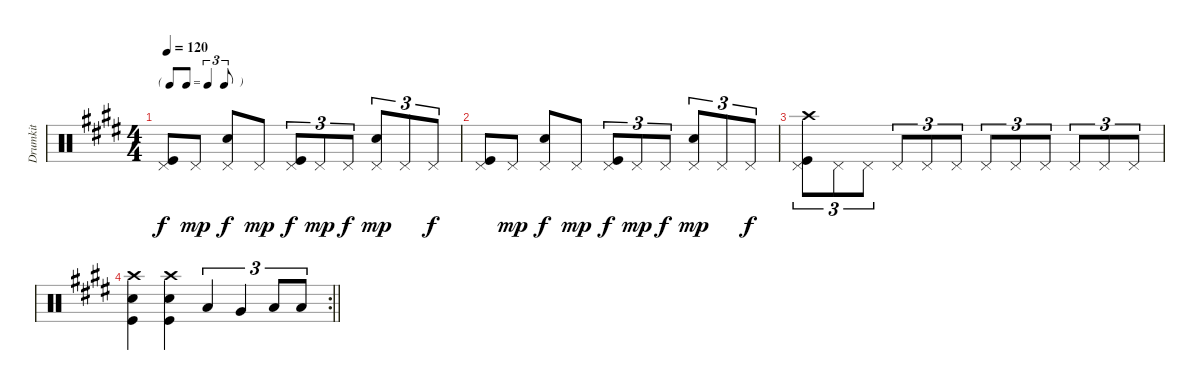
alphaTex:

\track ("Drumkit" "Drumkit") {mute instrument percussion}
\staff {score}
\articulation defaults
\ts (4 4)
\tf triplet8th
\tempo 120
\clef neutral
\ks e
("Pedal Hi-Hat (hit)" "Kick (hit)").8{dy f} "Pedal Hi-Hat (hit)".8{dy mp} ("Pedal Hi-Hat (hit)" "Snare (hit) 2").8{dy f} "Pedal Hi-Hat (hit)".8{dy mp} ("Pedal Hi-Hat (hit)" "Kick (hit)").8{tu (3 2) dy f} "Pedal Hi-Hat (hit)".8{tu (3 2) dy mp} "Pedal Hi-Hat (hit)".8{tu (3 2) dy f} ("Pedal Hi-Hat (hit)" "Snare (hit) 2").8{tu (3 2) dy mp} "Pedal Hi-Hat (hit)".8{tu (3 2)} "Pedal Hi-Hat (hit)".8{tu (3 2) dy f} |
("Pedal Hi-Hat (hit)" "Kick (hit)").8 "Pedal Hi-Hat (hit)".8{dy mp} ("Pedal Hi-Hat (hit)" "Snare (hit) 2").8{dy f} "Pedal Hi-Hat (hit)".8{dy mp} ("Pedal Hi-Hat (hit)" "Kick (hit)").8{tu (3 2) dy f} "Pedal Hi-Hat (hit)".8{tu (3 2) dy mp} "Pedal Hi-Hat (hit)".8{tu (3 2) dy f} ("Pedal Hi-Hat (hit)" "Snare (hit) 2").8{tu (3 2) dy mp} "Pedal Hi-Hat (hit)".8{tu (3 2)} "Pedal Hi-Hat (hit)".8{tu (3 2) dy f} |
("Crash high (hit)" "Pedal Hi-Hat (hit)" "Kick (hit)").8{tu (3 2)} "Pedal Hi-Hat (hit)".8{tu (3 2)} "Pedal Hi-Hat (hit)".8{tu (3 2)} "Pedal Hi-Hat (hit)".8{tu (3 2)} "Pedal Hi-Hat (hit)".8{tu (3 2)} "Pedal Hi-Hat (hit)".8{tu (3 2)} "Pedal Hi-Hat (hit)".8{tu (3 2)} "Pedal Hi-Hat (hit)".8{tu (3 2)} "Pedal Hi-Hat (hit)".8{tu (3 2)} "Pedal Hi-Hat (hit)".8{tu (3 2)} "Pedal Hi-Hat (hit)".8{tu (3 2)} "Pedal Hi-Hat (hit)".8{tu (3 2)} |
\rc 2
\barLineRight lightlight
("Crash high (hit)" "Snare (hit) 2" "Kick (hit)").4 ("Crash high (hit)" "Snare (hit) 2" "Kick (hit)").4 "Low Tom (hit)".4{tu (3 2)} "Very Low Tom (hit)".4{tu (3 2)} "Low Floor Tom (hit)".8{tu (3 2)} "Low Floor Tom (hit)".8{tu (3 2)}
